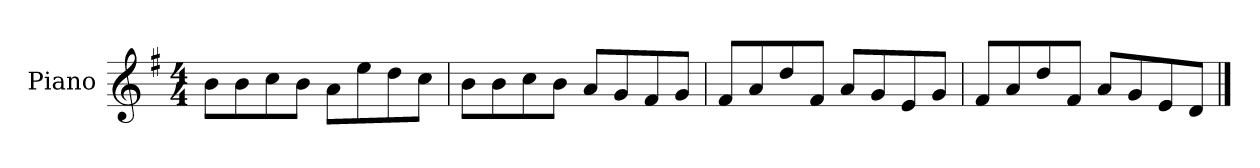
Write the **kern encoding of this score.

**kern
*part1
*staff1
*I"Piano
*I'P-no
*clefG2
*k[f#]
*M4/4
*MM90
=1
8b\L
8b\
8cc\
8b\J
8a\L
8ee\
8dd\
8cc\J
=2
8b\L
8b\
8cc\
8b\J
8a/L
8g/
8f#/
8g/J
=3
8f#/L
8a/
8dd/
8f#/J
8a/L
8g/
8e/
8g/J
=4
8f#/L
8a/
8dd/
8f#/J
8a/L
8g/
8e/
8d/J
==
*-
